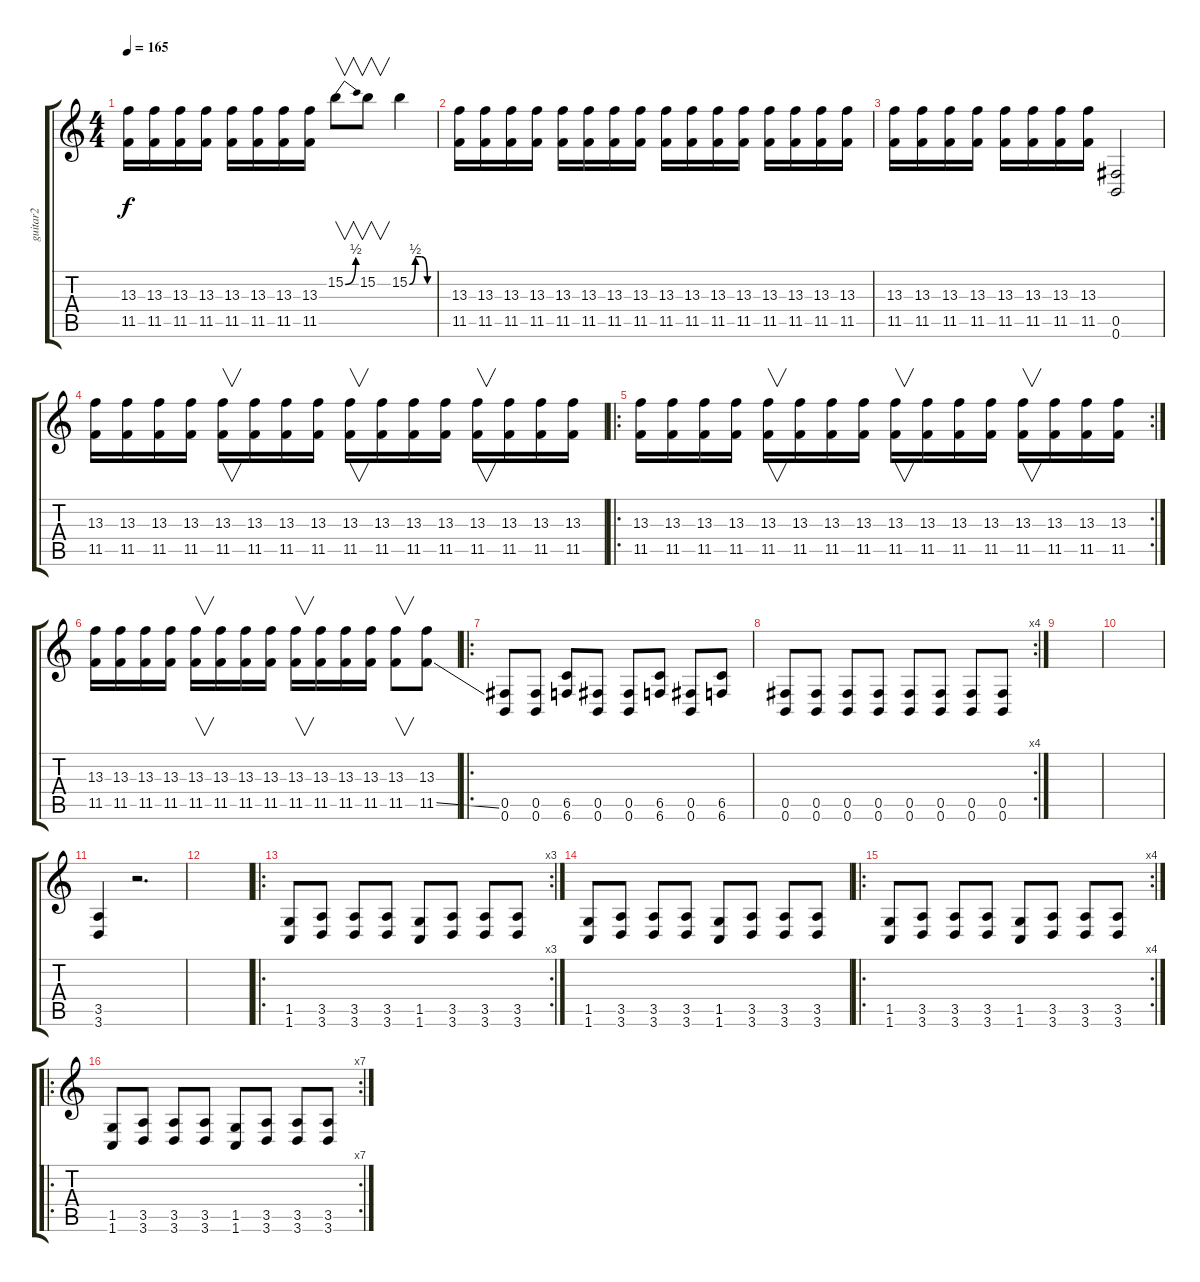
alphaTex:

\track ("guitar2" "guitar2") {instrument distortionguitar}
\staff {score tabs}
\tuning (Db4 Ab3 E3 B2 Gb2 B1) {hide}
\ts (4 4)
\tempo 165
\clef g2
\ks c
(13.3 11.5).16{dy f} (13.3 11.5).16 (13.3 11.5).16 (13.3 11.5).16 (13.3 11.5).16 (13.3 11.5).16 (13.3 11.5).16 (13.3 11.5).16 15.2{be (bend 0 0 60 2)}.8{v} 15.2.8{v} 15.2{be (custom 0 0 15 2 30 2 45 0 60 0)}.4 |
(13.3 11.5).16{instrument distortionguitar} (13.3 11.5).16 (13.3 11.5).16 (13.3 11.5).16 (13.3 11.5).16 (13.3 11.5).16 (13.3 11.5).16 (13.3 11.5).16 (13.3 11.5).16 (13.3 11.5).16 (13.3 11.5).16 (13.3 11.5).16 (13.3 11.5).16 (13.3 11.5).16 (13.3 11.5).16 (13.3 11.5).16 |
(13.3 11.5).16 (13.3 11.5).16 (13.3 11.5).16 (13.3 11.5).16 (13.3 11.5).16 (13.3 11.5).16 (13.3 11.5).16 (13.3 11.5).16 (0.5 0.6).2 |
(13.3 11.5).16{instrument distortionguitar} (13.3 11.5).16 (13.3 11.5).16 (13.3 11.5).16 (13.3 11.5).16{v} (13.3 11.5).16 (13.3 11.5).16 (13.3 11.5).16 (13.3 11.5).16{v} (13.3 11.5).16 (13.3 11.5).16 (13.3 11.5).16 (13.3 11.5).16{v} (13.3 11.5).16 (13.3 11.5).16 (13.3 11.5).16 |
\ro
\rc 2
(13.3 11.5).16 (13.3 11.5).16 (13.3 11.5).16 (13.3 11.5).16 (13.3 11.5).16{v} (13.3 11.5).16 (13.3 11.5).16 (13.3 11.5).16 (13.3 11.5).16{v} (13.3 11.5).16 (13.3 11.5).16 (13.3 11.5).16 (13.3 11.5).16{v} (13.3 11.5).16 (13.3 11.5).16 (13.3 11.5).16 |
(13.3 11.5).16 (13.3 11.5).16 (13.3 11.5).16 (13.3 11.5).16 (13.3 11.5).16{v} (13.3 11.5).16 (13.3 11.5).16 (13.3 11.5).16 (13.3 11.5).16{v} (13.3 11.5).16 (13.3 11.5).16 (13.3 11.5).16 (13.3 11.5).8{v} (13.3 11.5{ss}).8 |
\ro
(0.5 0.6).8{instrument overdrivenguitar} (0.5 0.6).8 (6.5 6.6).8 (0.5 0.6).8 (0.5 0.6).8 (6.5 6.6).8 (0.5 0.6).8 (6.5 6.6).8 |
\rc 4
(0.5 0.6).8 (0.5 0.6).8 (0.5 0.6).8 (0.5 0.6).8 (0.5 0.6).8 (0.5 0.6).8 (0.5 0.6).8 (0.5 0.6).8 |
|
|
(3.5 3.6).4 r.2{d} |
|
\ro
\rc 3
(1.5 1.6).8{instrument overdrivenguitar} (3.5 3.6).8 (3.5 3.6).8 (3.5 3.6).8 (1.5 1.6).8 (3.5 3.6).8 (3.5 3.6).8 (3.5 3.6).8 |
(1.5 1.6).8 (3.5 3.6).8 (3.5 3.6).8 (3.5 3.6).8 (1.5 1.6).8 (3.5 3.6).8 (3.5 3.6).8 (3.5 3.6).8 |
\ro
\rc 4
(1.5 1.6).8{instrument overdrivenguitar} (3.5 3.6).8 (3.5 3.6).8 (3.5 3.6).8 (1.5 1.6).8 (3.5 3.6).8 (3.5 3.6).8 (3.5 3.6).8 |
\ro
\rc 7
(1.5 1.6).8{instrument overdrivenguitar} (3.5 3.6).8 (3.5 3.6).8 (3.5 3.6).8 (1.5 1.6).8 (3.5 3.6).8 (3.5 3.6).8 (3.5 3.6).8
